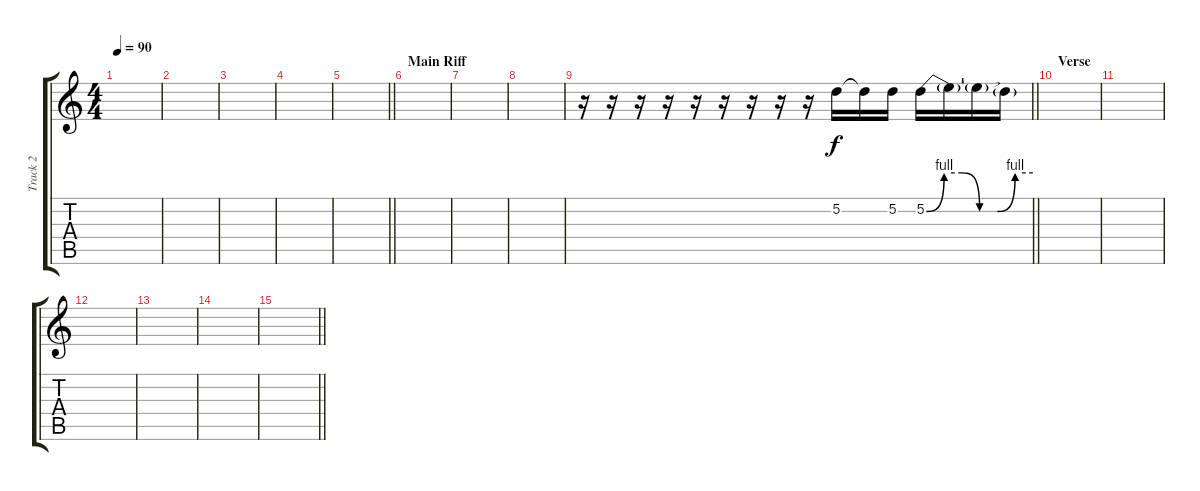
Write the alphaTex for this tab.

\track ("Track 2" "Track 2") {instrument distortionguitar}
\staff {score tabs}
\tuning (D4 A3 F3 C3 G2 C2) {hide}
\ts (4 4)
\tempo 90
\clef g2
\ks c
|
|
|
|
\barLineRight lightlight
|
\section ("" "Main Riff")
|
|
|
\barLineRight lightlight
r.16 r.16 r.16 r.16 r.16 r.16 r.16 r.16 r.16 5.2.16 5.2{t}.16 5.2.16 5.2{be (custom 0 0 10 4 20 4 30 0 40 0 50 4 60 4)}.16 5.2{t}.16 5.2{t}.16 5.2{t}.16 |
\section ("" "Verse")
|
|
|
|
|
\barLineRight lightlight
